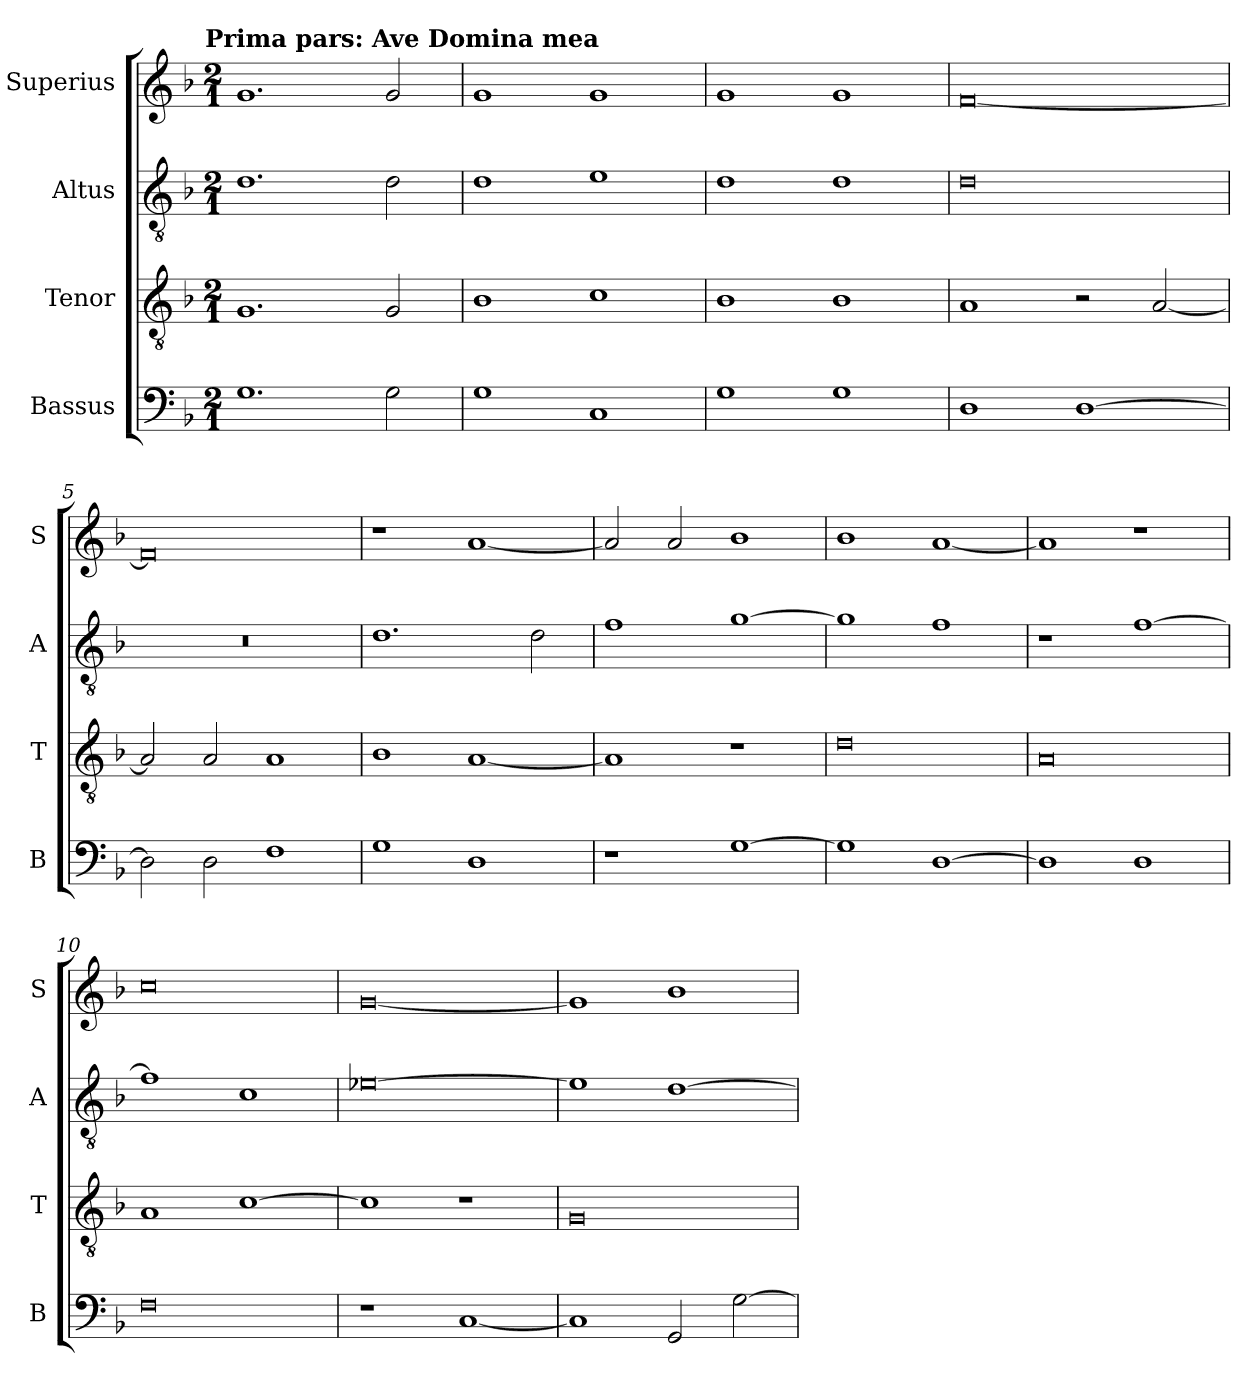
**kern	**kern	**kern	**kern
*part4	*part3	*part2	*part1
*staff4	*staff3	*staff2	*staff1
*I"Bassus	*I"Tenor	*I"Altus	*I"Superius
*I'B	*I'T	*I'A	*I'S
*clefF4	*clefGv2	*clefGv2	*clefG2
*k[b-]	*k[b-]	*k[b-]	*k[b-]
*F:	*F:	*F:	*F:
!!LO:TX:omd:t=Prima pars&colon; Ave Domina mea
*M2/1	*M2/1	*M2/1	*M2/1
=1	=1	=1	=1
1.G	1.G	1.d	1.g
2G	2G	2d	2g
=2	=2	=2	=2
1G	1B-	1d	1g
1C	1c	1e	1g
=3	=3	=3	=3
1G	1B-	1d	1g
1G	1B-	1d	1g
=4	=4	=4	=4
1D	1A	0d	[0f
[1D	2r	.	.
.	[2A	.	.
=5	=5	=5	=5
2D]	2A]	0r	0f]
2D	2A	.	.
1F	1A	.	.
=6	=6	=6	=6
1G	1B-	1.d	1r
1D	[1A	.	[1a
.	.	2d	.
=7	=7	=7	=7
1r	1A]	1f	2a]
.	.	.	2a
[1G	1r	[1g	1b-
=8	=8	=8	=8
1G]	0d	1g]	1b-
[1D	.	1f	[1a
=9	=9	=9	=9
1D]	0A	1r	1a]
1D	.	[1f	1r
=10	=10	=10	=10
0F	1A	1f]	0cc
.	[1c	1c	.
=11	=11	=11	=11
1r	1c]	[0e-X	[0g
[1C	1r	.	.
=12	=12	=12	=12
1C]	0G	1e-]	1g]
2GG	.	[1d	1b-
[2G	.	.	.
=	=	=	=
*-	*-	*-	*-
